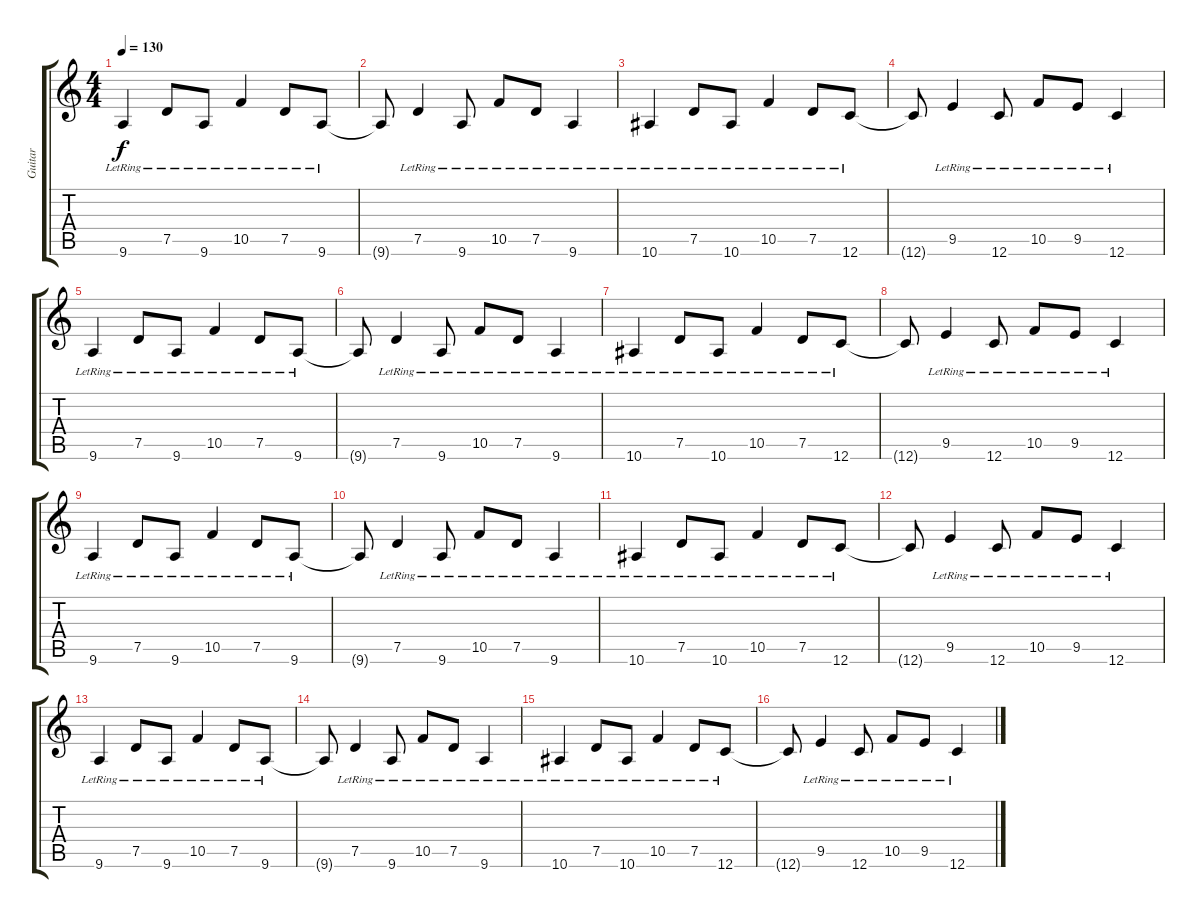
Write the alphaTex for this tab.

\track ("Guitar " "Guitar ") {instrument acousticguitarsteel}
\staff {score tabs}
\tuning (D4 A3 F3 C3 G2 C2) {hide}
\ts (4 4)
\tempo 130
\clef g2
\ks c
9.6{lr}.4{dy f} 7.5{lr}.8 9.6{lr}.8 10.5{lr}.4 7.5{lr}.8 9.6{lr}.8 |
9.6{t}.8 7.5{lr}.4 9.6{lr}.8 10.5{lr}.8 7.5{lr}.8 9.6{lr}.4 |
10.6{lr}.4 7.5{lr}.8 10.6{lr}.8 10.5{lr}.4 7.5{lr}.8 12.6{lr}.8 |
12.6{t}.8 9.5{lr}.4 12.6{lr}.8 10.5{lr}.8 9.5{lr}.8 12.6{lr}.4 |
9.6{lr}.4 7.5{lr}.8 9.6{lr}.8 10.5{lr}.4 7.5{lr}.8 9.6{lr}.8 |
9.6{t}.8 7.5{lr}.4 9.6{lr}.8 10.5{lr}.8 7.5{lr}.8 9.6{lr}.4 |
10.6{lr}.4 7.5{lr}.8 10.6{lr}.8 10.5{lr}.4 7.5{lr}.8 12.6{lr}.8 |
12.6{t}.8 9.5{lr}.4 12.6{lr}.8 10.5{lr}.8 9.5{lr}.8 12.6{lr}.4 |
9.6{lr}.4 7.5{lr}.8 9.6{lr}.8 10.5{lr}.4 7.5{lr}.8 9.6{lr}.8 |
9.6{t}.8 7.5{lr}.4 9.6{lr}.8 10.5{lr}.8 7.5{lr}.8 9.6{lr}.4 |
10.6{lr}.4 7.5{lr}.8 10.6{lr}.8 10.5{lr}.4 7.5{lr}.8 12.6{lr}.8 |
12.6{t}.8 9.5{lr}.4 12.6{lr}.8 10.5{lr}.8 9.5{lr}.8 12.6{lr}.4 |
9.6{lr}.4 7.5{lr}.8 9.6{lr}.8 10.5{lr}.4 7.5{lr}.8 9.6{lr}.8 |
9.6{t}.8 7.5{lr}.4 9.6{lr}.8 10.5{lr}.8 7.5{lr}.8 9.6{lr}.4 |
10.6{lr}.4 7.5{lr}.8 10.6{lr}.8 10.5{lr}.4 7.5{lr}.8 12.6{lr}.8 |
12.6{t}.8 9.5{lr}.4 12.6{lr}.8 10.5{lr}.8 9.5{lr}.8 12.6{lr}.4
